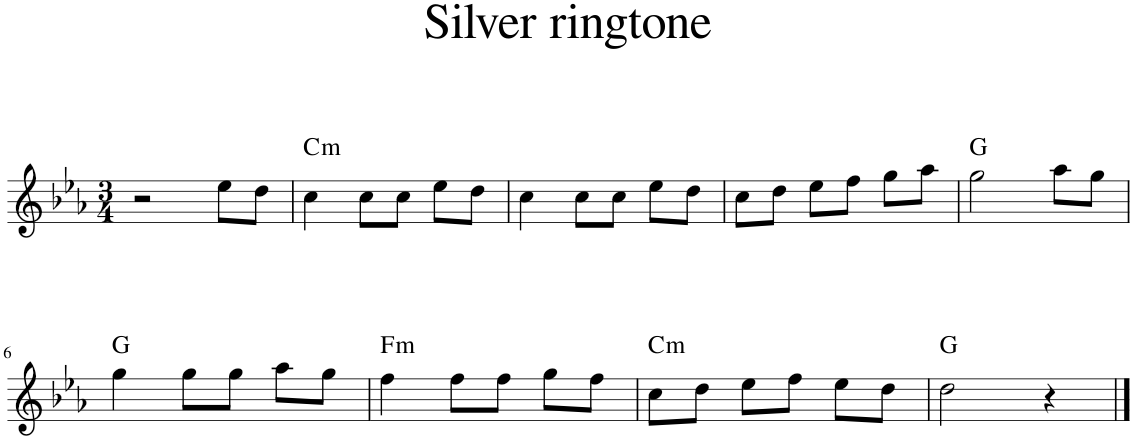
**kern	**harte
*part1	*part1
*staff1	*
*I"Piano	*
*I'Pno.	*
*clefG2	*
*k[b-e-a-]	*
*M3/4	*
=1	=1
2r	.
8ee-\L	.
8dd\J	.
=2	=2
!	!LO:H:kt=m
4cc\	C:min
8cc\L	.
8cc\J	.
8ee-\L	.
8dd\J	.
=3	=3
4cc\	.
8cc\L	.
8cc\J	.
8ee-\L	.
8dd\J	.
=4	=4
8cc\L	.
8dd\J	.
8ee-\L	.
8ff\J	.
8gg\L	.
8aa-\J	.
=5	=5
2gg\	G:maj
8aa-\L	.
8gg\J	.
!!LO:LB:g=z
=6	=6
4gg\	G:maj
8gg\L	.
8gg\J	.
8aa-\L	.
8gg\J	.
=7	=7
!	!LO:H:kt=m
4ff\	F:min
8ff\L	.
8ff\J	.
8gg\L	.
8ff\J	.
=8	=8
!	!LO:H:kt=m
8cc\L	C:min
8dd\J	.
8ee-\L	.
8ff\J	.
8ee-\L	.
8dd\J	.
=9	=9
2dd\	G:maj
4r	.
==	==
*-	*-
